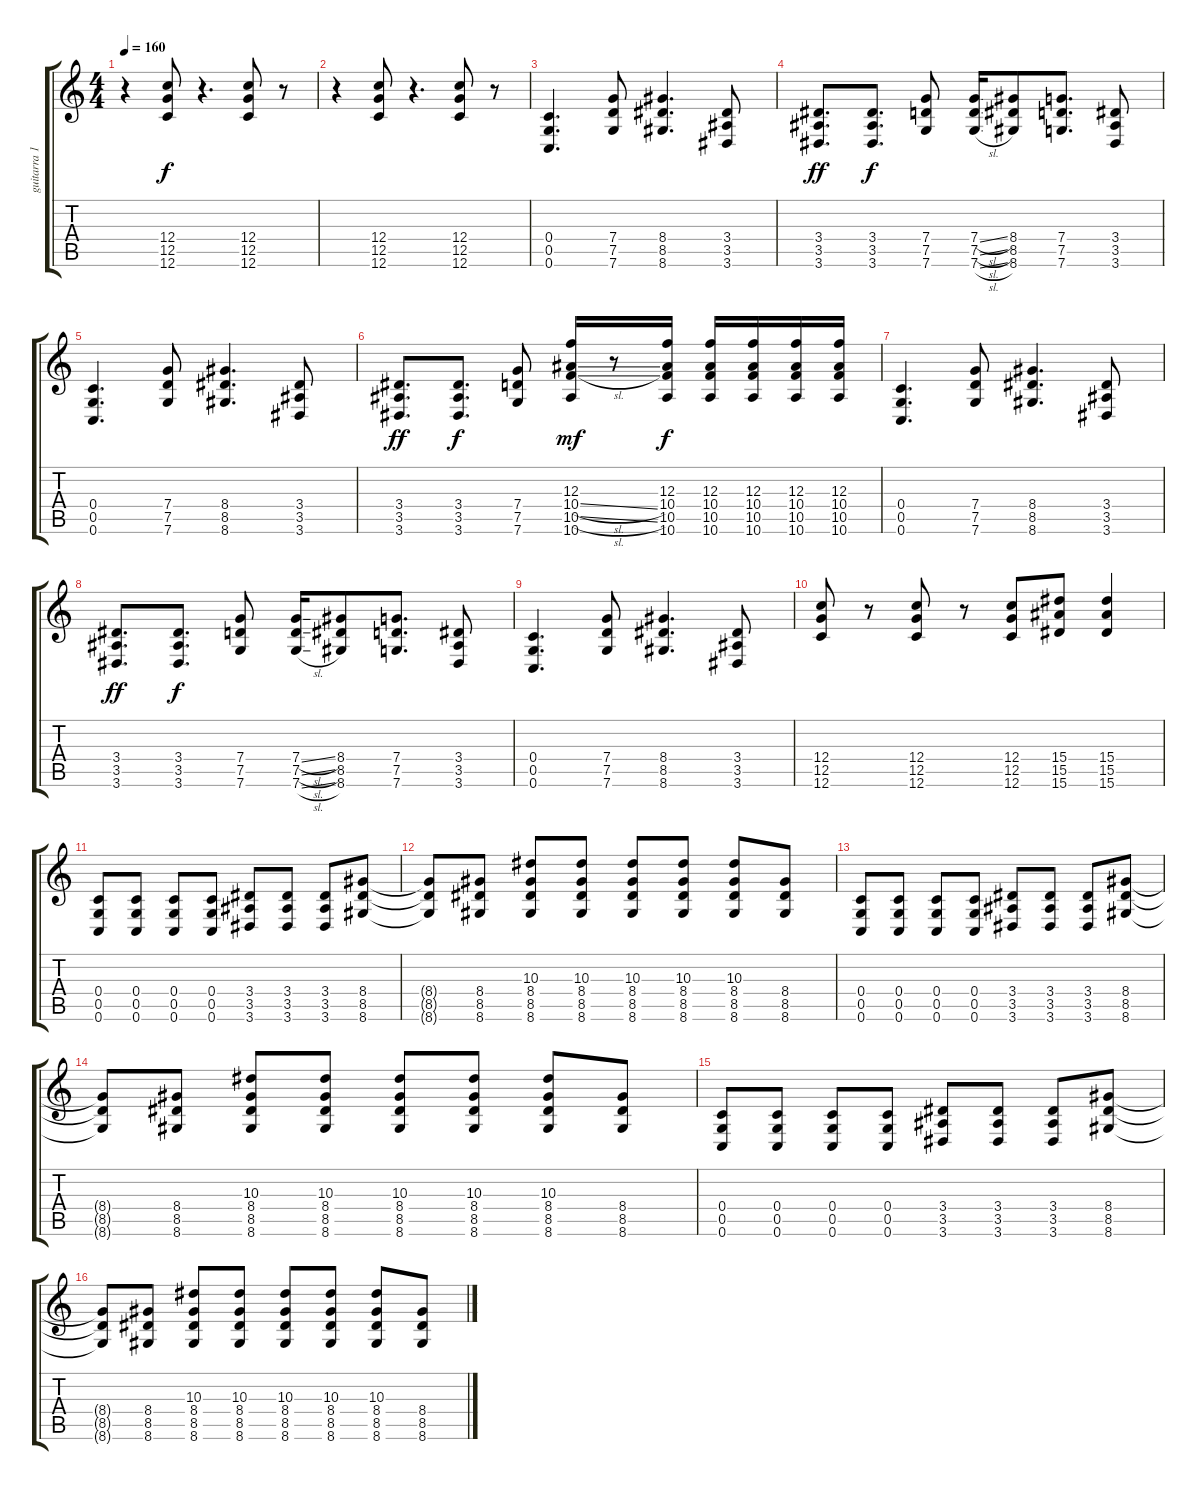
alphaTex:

\track ("guitarra 1" "guitarra 1") {instrument electricguitarclean}
\staff {score tabs}
\tuning (D4 A3 F3 C3 G2 C2) {hide}
\ts (4 4)
\tempo 160
\clef g2
\ks c
r.4{dy f} (12.4 12.5 12.6).8 r.4{d} (12.4 12.5 12.6).8 r.8 |
r.4 (12.4 12.5 12.6).8 r.4{d} (12.4 12.5 12.6).8 r.8 |
(0.4 0.5 0.6).4{d instrument overdrivenguitar} (7.4 7.5 7.6).8 (8.4 8.5 8.6).4{d} (3.4 3.5 3.6).8 |
(3.4 3.5 3.6).8{d dy ff} (3.4 3.5 3.6).8{d dy f} (7.4 7.5 7.6).8 (7.4{sl} 7.5{sl} 7.6{sl}).16 (8.4 8.5 8.6).8 (7.4 7.5 7.6).8{d} (3.4 3.5 3.6).8 |
(0.4 0.5 0.6).4{d} (7.4 7.5 7.6).8 (8.4 8.5 8.6).4{d} (3.4 3.5 3.6).8 |
(3.4 3.5 3.6).8{d dy ff} (3.4 3.5 3.6).8{d dy f} (7.4 7.5 7.6).8 (12.3 10.4{sl} 10.5{sl} 10.6).16{dy mf} r.8 (12.3 10.4 10.5 10.6).16{dy f} (12.3 10.4 10.5 10.6).16 (12.3 10.4 10.5 10.6).16 (12.3 10.4 10.5 10.6).16 (12.3 10.4 10.5 10.6).16 |
(0.4 0.5 0.6).4{d} (7.4 7.5 7.6).8 (8.4 8.5 8.6).4{d} (3.4 3.5 3.6).8 |
(3.4 3.5 3.6).8{d dy ff} (3.4 3.5 3.6).8{d dy f} (7.4 7.5 7.6).8 (7.4{sl} 7.5{sl} 7.6{sl}).16 (8.4 8.5 8.6).8 (7.4 7.5 7.6).8{d} (3.4 3.5 3.6).8 |
(0.4 0.5 0.6).4{d} (7.4 7.5 7.6).8 (8.4 8.5 8.6).4{d} (3.4 3.5 3.6).8 |
(12.4 12.5 12.6).8 r.8 (12.4 12.5 12.6).8 r.8 (12.4 12.5 12.6).8 (15.4 15.5 15.6).8 (15.4 15.5 15.6).4 |
(0.4 0.5 0.6).8 (0.4 0.5 0.6).8 (0.4 0.5 0.6).8 (0.4 0.5 0.6).8 (3.4 3.5 3.6).8 (3.4 3.5 3.6).8 (3.4 3.5 3.6).8 (8.4 8.5 8.6).8 |
(8.4{t} 8.5{t} 8.6{t}).8 (8.4 8.5 8.6).8 (10.3 8.4 8.5 8.6).8 (10.3 8.4 8.5 8.6).8 (10.3 8.4 8.5 8.6).8 (10.3 8.4 8.5 8.6).8 (10.3 8.4 8.5 8.6).8 (8.4 8.5 8.6).8 |
(0.4 0.5 0.6).8 (0.4 0.5 0.6).8 (0.4 0.5 0.6).8 (0.4 0.5 0.6).8 (3.4 3.5 3.6).8 (3.4 3.5 3.6).8 (3.4 3.5 3.6).8 (8.4 8.5 8.6).8 |
(8.4{t} 8.5{t} 8.6{t}).8 (8.4 8.5 8.6).8 (10.3 8.4 8.5 8.6).8 (10.3 8.4 8.5 8.6).8 (10.3 8.4 8.5 8.6).8 (10.3 8.4 8.5 8.6).8 (10.3 8.4 8.5 8.6).8 (8.4 8.5 8.6).8 |
(0.4 0.5 0.6).8 (0.4 0.5 0.6).8 (0.4 0.5 0.6).8 (0.4 0.5 0.6).8 (3.4 3.5 3.6).8 (3.4 3.5 3.6).8 (3.4 3.5 3.6).8 (8.4 8.5 8.6).8 |
(8.4{t} 8.5{t} 8.6{t}).8 (8.4 8.5 8.6).8 (10.3 8.4 8.5 8.6).8 (10.3 8.4 8.5 8.6).8 (10.3 8.4 8.5 8.6).8 (10.3 8.4 8.5 8.6).8 (10.3 8.4 8.5 8.6).8 (8.4 8.5 8.6).8
